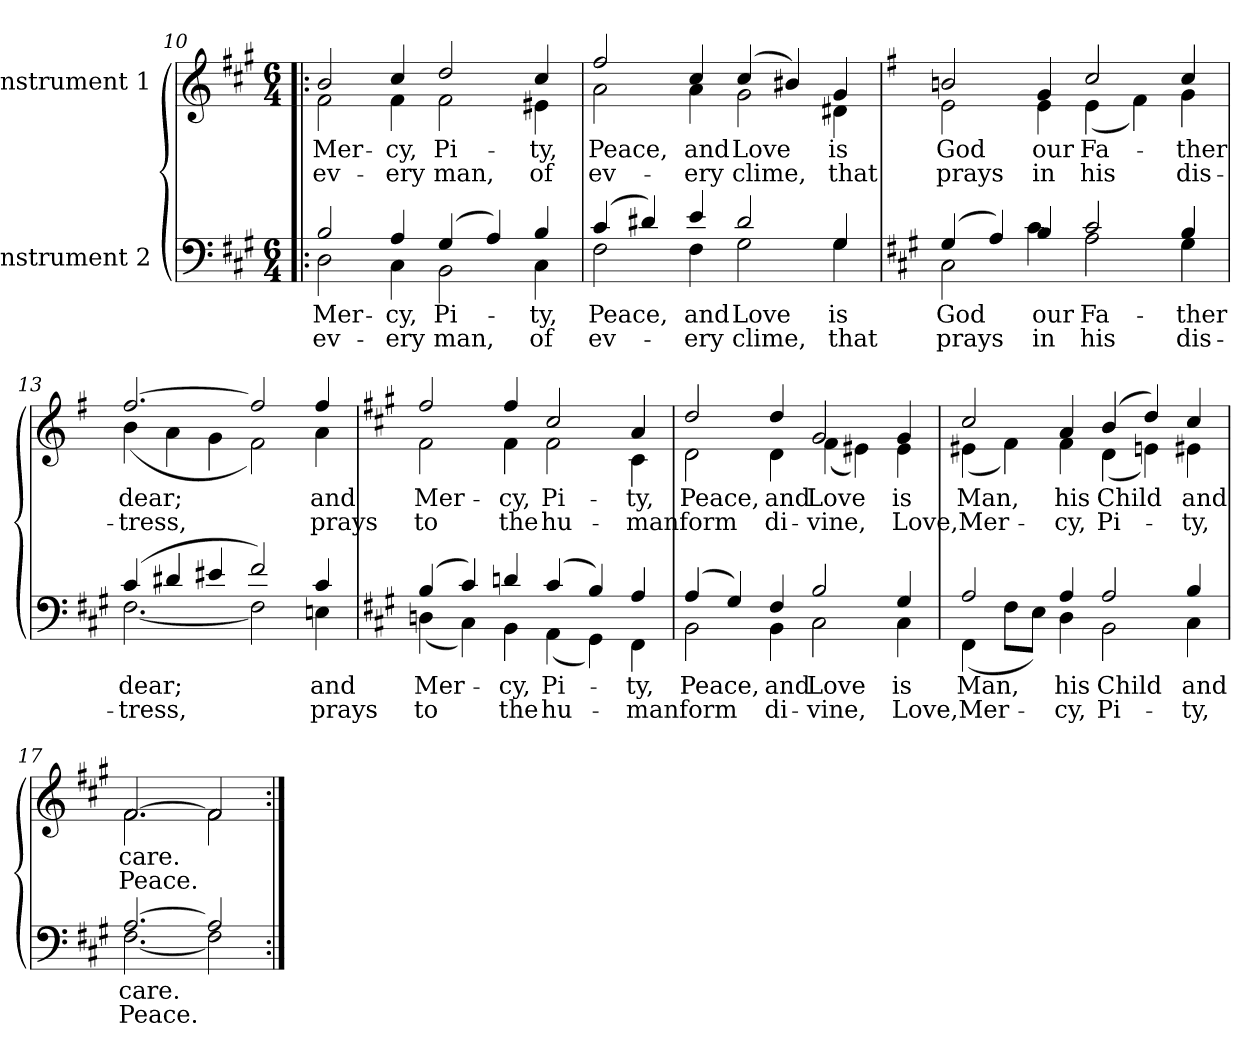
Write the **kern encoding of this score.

**kern	**text	**text	**kern	**text	**text
*part2	*part2	*part2	*part1	*part1	*part1
*staff2	*staff2	*staff2	*staff1	*staff1	*staff1
*I"Instrument 2	*	*	*I"Instrument 1	*	*
!!LO:LB:g=z
*clefF4	*	*	*clefG2	*	*
*k[f#c#g#]	*	*	*k[f#c#g#]	*	*
*A:	*	*	*A:	*	*
*M6/4	*	*	*M6/4	*	*
=10!|:	=10!|:	=10!|:	=10!|:	=10!|:	=10!|:
!	!LO:LY:a:cj	!LO:LY:a:cj	!	!LO:LY:b:cj	!LO:LY:b:cj
*^	*	*	*^	*	*
2B/	2D\	Mer-	-ev-	2b/	2f#\	Mer-	-ev-
!	!	!LO:LY:a:cj	!LO:LY:a:cj	!	!	!LO:LY:b:cj	!LO:LY:b:cj
4A/	4C#\	-cy,	ery	4cc#/	4f#\	-cy,	ery
!	!	!LO:LY:a:cj	!LO:LY:a:cj	!	!	!LO:LY:b:cj	!LO:LY:b:cj
(>4G#/	2BB\	Pi-	-man,	2dd/	2f#\	Pi-	-man,
4A/)	.	.	.	.	.	.	.
!	!	!LO:LY:a:cj	!LO:LY:a:cj	!	!	!LO:LY:b:cj	!LO:LY:b:cj
4B/	4C#\	ty,	of	4cc#/	4e#X\	ty,	of
=11	=11	=11	=11	=11	=11	=11	=11
!	!	!LO:LY:a:cj	!LO:LY:a:cj	!	!	!LO:LY:b:cj	!LO:LY:b:cj
(>4c#/	2F#\	Peace,	ev-	2ff#/	2a\	Peace,	ev-
4d#X/)	.	.	.	.	.	.	.
!	!	!LO:LY:a:cj	!LO:LY:a:cj	!	!	!LO:LY:b:cj	!LO:LY:b:cj
4e/	4F#\	-and	ery	4cc#/	4a\	-and	ery
!	!	!LO:LY:a:cj	!LO:LY:a:cj	!	!	!LO:LY:b:cj	!LO:LY:b:cj
2d#/	2G#\	Love	clime,	(>4cc#/	2g#\	Love	clime,
.	.	.	.	4b#X/)	.	.	.
!	!	!LO:LY:a:cj	!LO:LY:a:cj	!	!	!LO:LY:b:cj	!LO:LY:b:cj
4G#/	4G#\	is	that	4g#/	4d#X\	is	that
=12	=12	=12	=12	=12	=12	=12	=12
*	*	*	*	*k[f#]	*	*	*
*	*	*	*	*G:	*	*	*
!	!	!LO:LY:a:cj	!LO:LY:a:cj	!	!	!LO:LY:b:cj	!LO:LY:b:cj
(>4G#/	2C#\	God	prays	2bn/	2e\	God	prays
4A/)	.	.	.	.	.	.	.
!	!	!LO:LY:a:cj	!LO:LY:a:cj	!	!	!LO:LY:b:cj	!LO:LY:b:cj
4B/	4c#\	our	in	4g/	4e\	our	in
!	!	!LO:LY:a:cj	!LO:LY:a:cj	!	!	!LO:LY:b:cj	!LO:LY:b:cj
2c#/	2A\	Fa-	-his	2cc/	(<4e\	Fa-	-his
.	.	.	.	.	4f#\)	.	.
!	!	!LO:LY:a:cj	!LO:LY:a:cj	!	!	!LO:LY:b:cj	!LO:LY:b:cj
4B/	4G#\	ther	dis-	4cc/	4g\	ther	dis-
=13	=13	=13	=13	=13	=13	=13	=13
!	!	!LO:LY:a	!LO:LY:a	!	!	!LO:LY:b	!LO:LY:b
(>4c#/	[<2.F#\	-dear;	tress,	[>2.ff#/	(<4b\	-dear;	tress,
4d#X/	.	.	.	.	4a\	.	.
4e#X/	.	.	.	.	4g\	.	.
2f#/)	2F#\]	.	.	2ff#/]	2f#\)	.	.
!	!	!LO:LY:a:cj	!LO:LY:a:cj	!	!	!LO:LY:b:cj	!LO:LY:b:cj
4c#/	4En\	and	prays	4ff#/	4a\	and	prays
!!LO:LB:g=z	!!
=14	=14	=14	=14	=14	=14	=14	=14
*	*	*	*	*k[f#c#g#]	*	*	*
*	*	*	*	*A:	*	*	*
!	!	!LO:LY:a:cj	!LO:LY:a:cj	!	!	!LO:LY:b:cj	!LO:LY:b:cj
(>4B/	(<4Dn\	Mer-	-to	2ff#/	2f#\	Mer-	-to
4c#/)	4C#\)	.	.	.	.	.	.
!	!	!LO:LY:a:cj	!LO:LY:a:cj	!	!	!LO:LY:b:cj	!LO:LY:b:cj
4dn/	4BB\	cy,	the	4ff#/	4f#\	cy,	the
!	!	!LO:LY:a:cj	!LO:LY:a:cj	!	!	!LO:LY:b:cj	!LO:LY:b:cj
(>4c#/	(<4AA\	Pi-	-hu-	2cc#/	2f#\	Pi-	-hu-
4B/)	4GG#\)	.	.	.	.	.	.
!	!	!LO:LY:a:cj	!LO:LY:a	!	!	!LO:LY:b:cj	!LO:LY:b
4A/	4FF#\	-ty,	manform	4a/	4c#\	-ty,	manform
=15	=15	=15	=15	=15	=15	=15	=15
!	!	!LO:LY:a:cj	!	!	!	!LO:LY:b:cj	!
(>4A/	2BB\	Peace,	.	2dd/	2d\	Peace,	.
4G#/)	.	.	.	.	.	.	.
!	!	!LO:LY:a:cj	!LO:LY:a:cj	!	!	!LO:LY:b:cj	!LO:LY:b:cj
4F#/	4BB\	and	di-	4dd/	4d\	and	di-
!	!	!LO:LY:a:cj	!LO:LY:a:cj	!	!	!LO:LY:b:cj	!LO:LY:b:cj
2B/	2C#\	-Love	vine,	2g#/	(<4f#\	-Love	vine,
.	.	.	.	.	4e#X\)	.	.
!	!	!LO:LY:a:cj	!LO:LY:a:cj	!	!	!LO:LY:b:cj	!LO:LY:b:cj
4G#/	4C#\	is	Love,Mer-	4g#/	4e#\	is	Love,Mer-
=16	=16	=16	=16	=16	=16	=16	=16
!	!	!LO:LY:a:cj	!	!	!	!LO:LY:b:cj	!
2A/	(<4FF#\	-Man,	.	2cc#/	(<4e#X\	-Man,	.
.	8F#\L	.	.	.	4f#\)	.	.
.	8E\J)	.	.	.	.	.	.
!	!	!LO:LY:a:cj	!LO:LY:a:cj	!	!	!LO:LY:b:cj	!LO:LY:b:cj
4A/	4D\	his	cy,	4a/	4f#\	his	cy,
!	!	!LO:LY:a	!LO:LY:a:cj	!	!	!LO:LY:b	!LO:LY:b:cj
2A/	2BB\	Child	Pi-	(>4b/	(<4d\	Child	Pi-
.	.	.	.	4dd/)	4en\)	.	.
!	!	!LO:LY:a:cj	!LO:LY:a:cj	!	!	!LO:LY:b:cj	!LO:LY:b:cj
4B/	4C#\	-and	ty,	4cc#/	4e#X\	-and	ty,
=17	=17	=17	=17	=17	=17	=17	=17
!	!	!LO:LY:a	!LO:LY:a	!	!	!LO:LY:b	!LO:LY:b
[>2.A/	[<2.F#\	care.	Peace.	[>2.f#/	2.f#\	care.	Peace.
2A/]	2F#\]	.	.	2f#/]	2f#\	.	.
*v	*v	*	*	*	*	*	*
*	*	*	*v	*v	*	*
=:|!	=:|!	=:|!	=:|!	=:|!	=:|!
*-	*-	*-	*-	*-	*-
